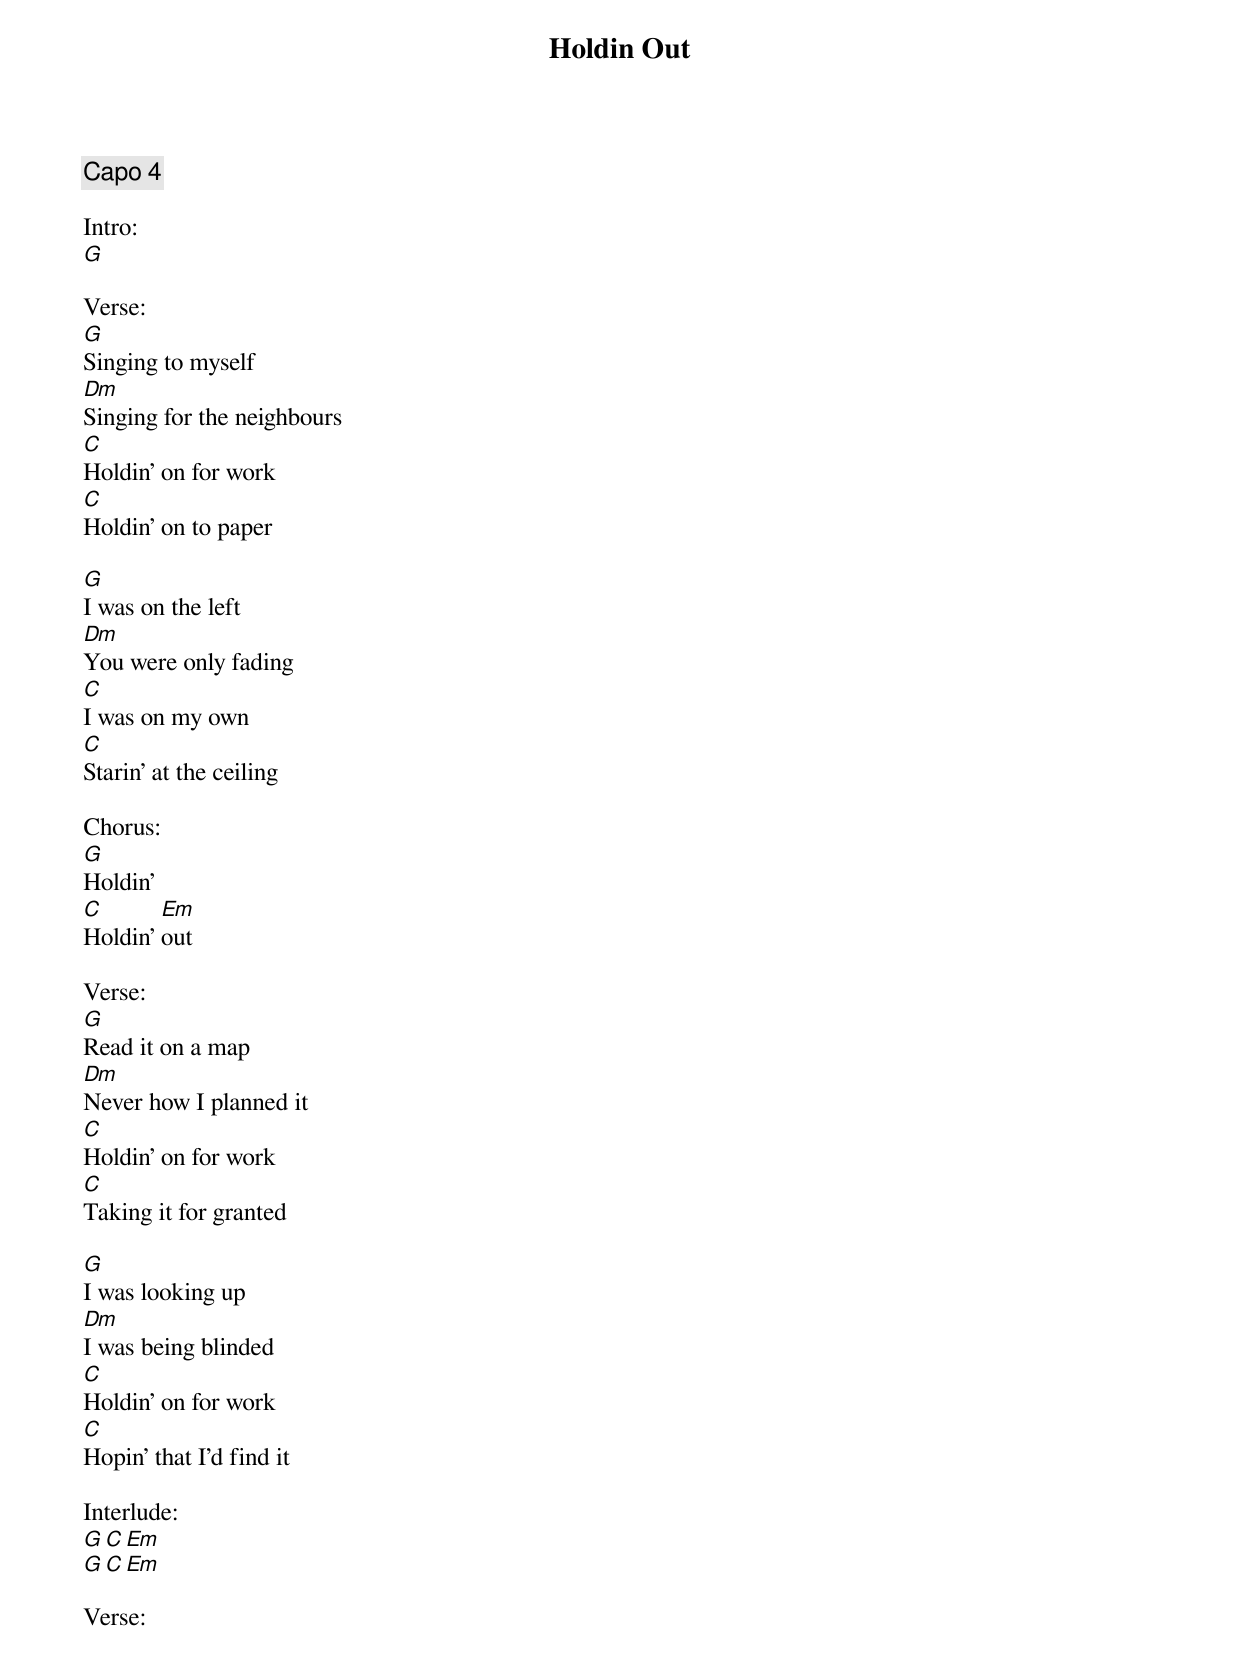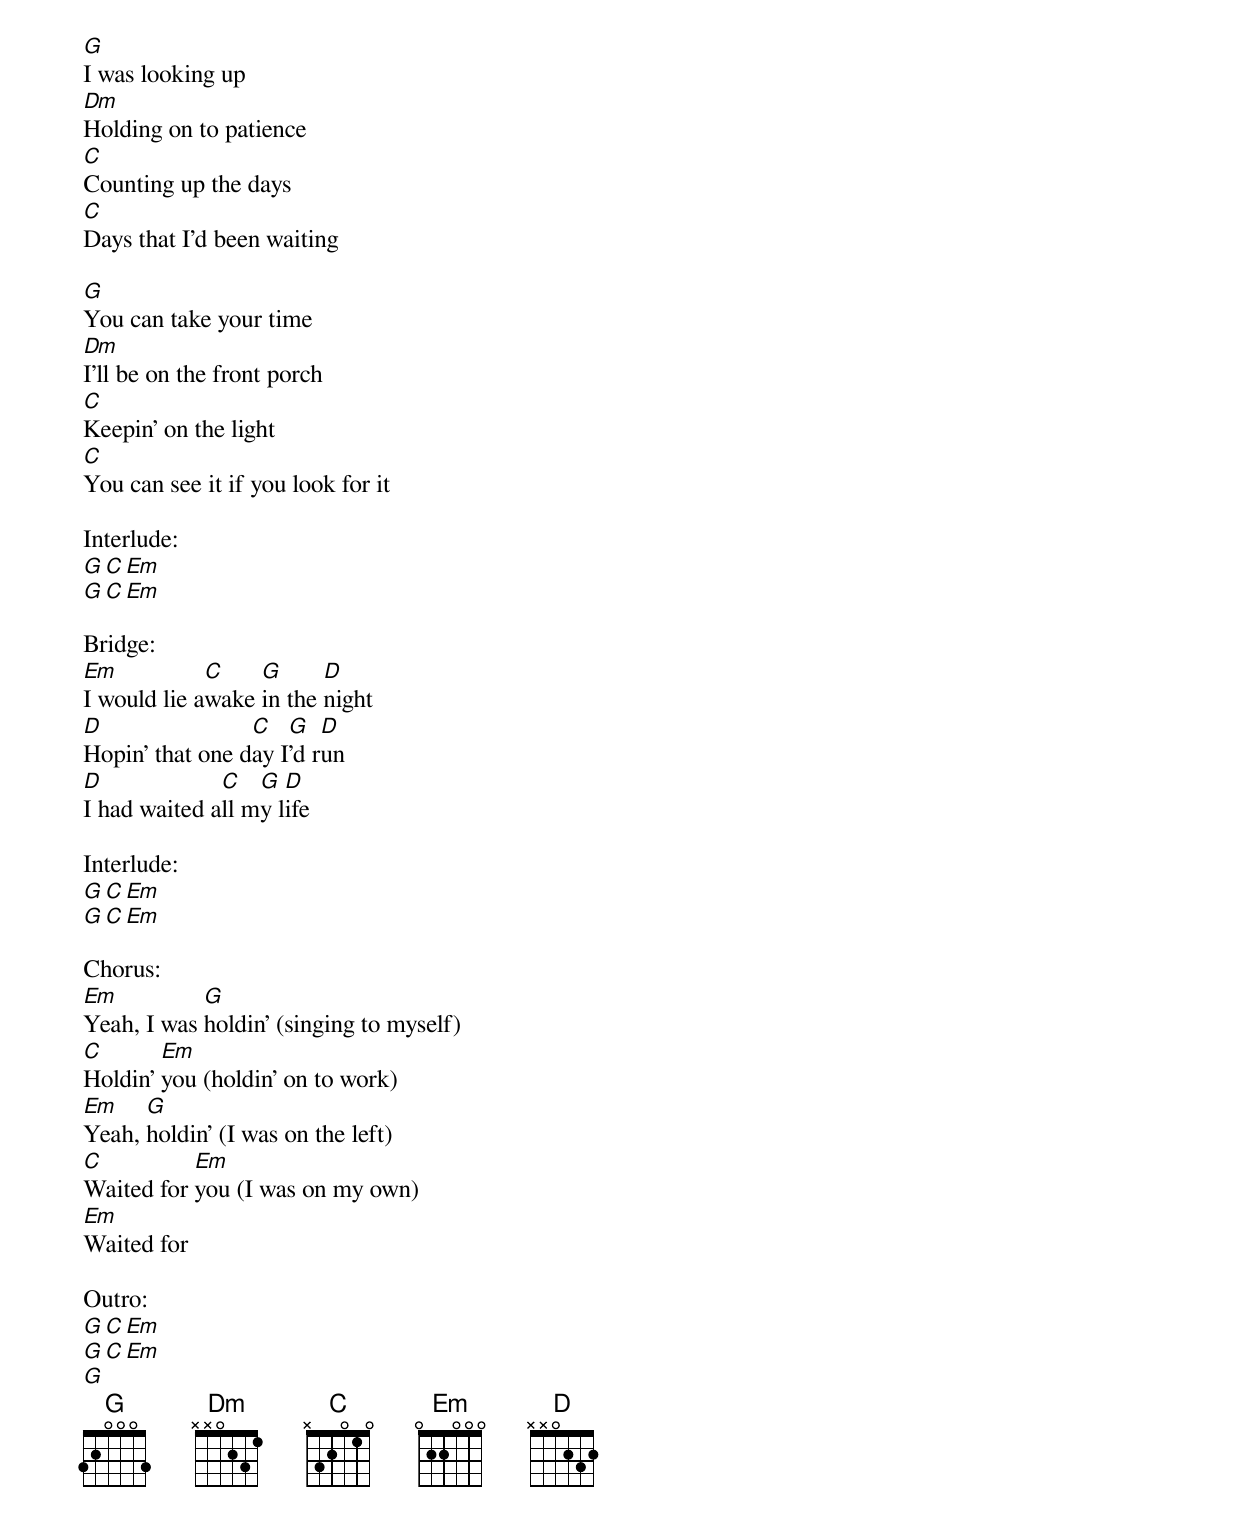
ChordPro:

{title:Holdin Out}
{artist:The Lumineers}
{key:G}
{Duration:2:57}
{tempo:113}
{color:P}

{comment: Capo 4}

Intro:
[G]

Verse:
[G]Singing to myself
[Dm]Singing for the neighbours
[C]Holdin' on for work
[C]Holdin' on to paper

[G]I was on the left
[Dm]You were only fading
[C]I was on my own
[C]Starin' at the ceiling

Chorus:
[G]Holdin'
[C]Holdin' [Em]out

Verse:
[G]Read it on a map
[Dm]Never how I planned it
[C]Holdin' on for work
[C]Taking it for granted

[G]I was looking up
[Dm]I was being blinded
[C]Holdin' on for work
[C]Hopin' that I'd find it

Interlude:
[G][C][Em]
[G][C][Em]

Verse:
[G]I was looking up
[Dm]Holding on to patience
[C]Counting up the days
[C]Days that I'd been waiting

[G]You can take your time
[Dm]I'll be on the front porch
[C]Keepin' on the light
[C]You can see it if you look for it

Interlude:
[G][C][Em]
[G][C][Em]

Bridge:
[Em]I would lie a[C]wake [G]in the [D]night
[D]Hopin' that one d[C]ay I[G]'d r[D]un
[D]I had waited a[C]ll m[G]y l[D]ife

Interlude:
[G][C][Em]
[G][C][Em]

Chorus:
[Em]Yeah, I was [G]holdin' (singing to myself)
[C]Holdin' [Em]you (holdin' on to work)
[Em]Yeah, [G]holdin' (I was on the left)
[C]Waited for [Em]you (I was on my own)
[Em]Waited for

Outro:
[G][C][Em]
[G][C][Em]
[G]
